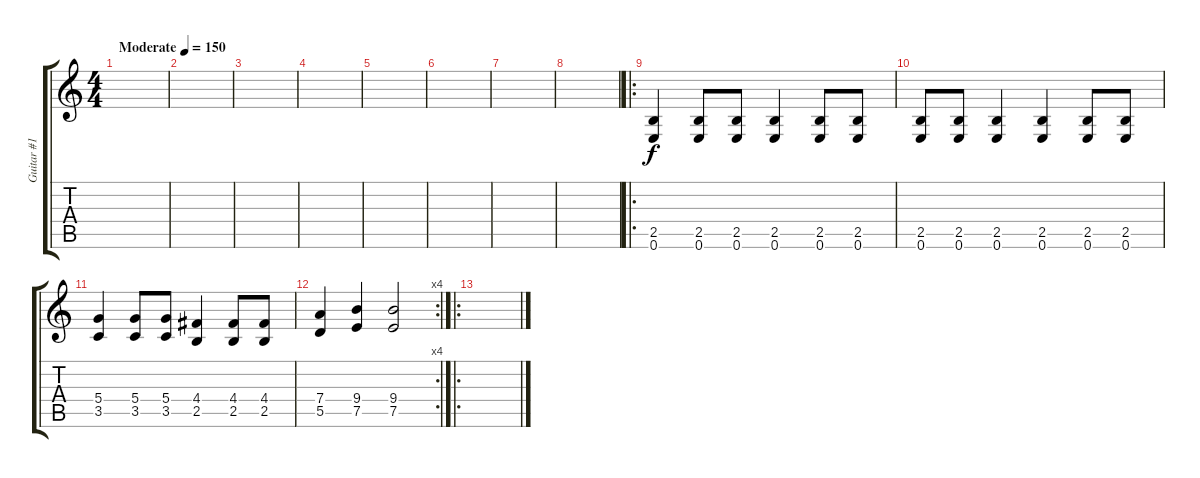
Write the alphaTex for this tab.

\track ("Guitar #1" "Guitar #1") {instrument distortionguitar}
\staff {score tabs}
\tuning (E4 B3 G3 D3 A2 E2) {hide}
\ts (4 4)
\tempo (150 "Moderate")
\clef g2
\ks c
|
|
|
|
|
|
|
|
\ro
(2.5 0.6).4 (2.5 0.6).8 (2.5 0.6).8 (2.5 0.6).4 (2.5 0.6).8 (2.5 0.6).8 |
(2.5 0.6).8 (2.5 0.6).8 (2.5 0.6).4 (2.5 0.6).4 (2.5 0.6).8 (2.5 0.6).8 |
(5.4 3.5).4 (5.4 3.5).8 (5.4 3.5).8 (4.4 2.5).4 (4.4 2.5).8 (4.4 2.5).8 |
\rc 4
(7.4 5.5).4 (9.4 7.5).4 (9.4 7.5).2 |
\ro
